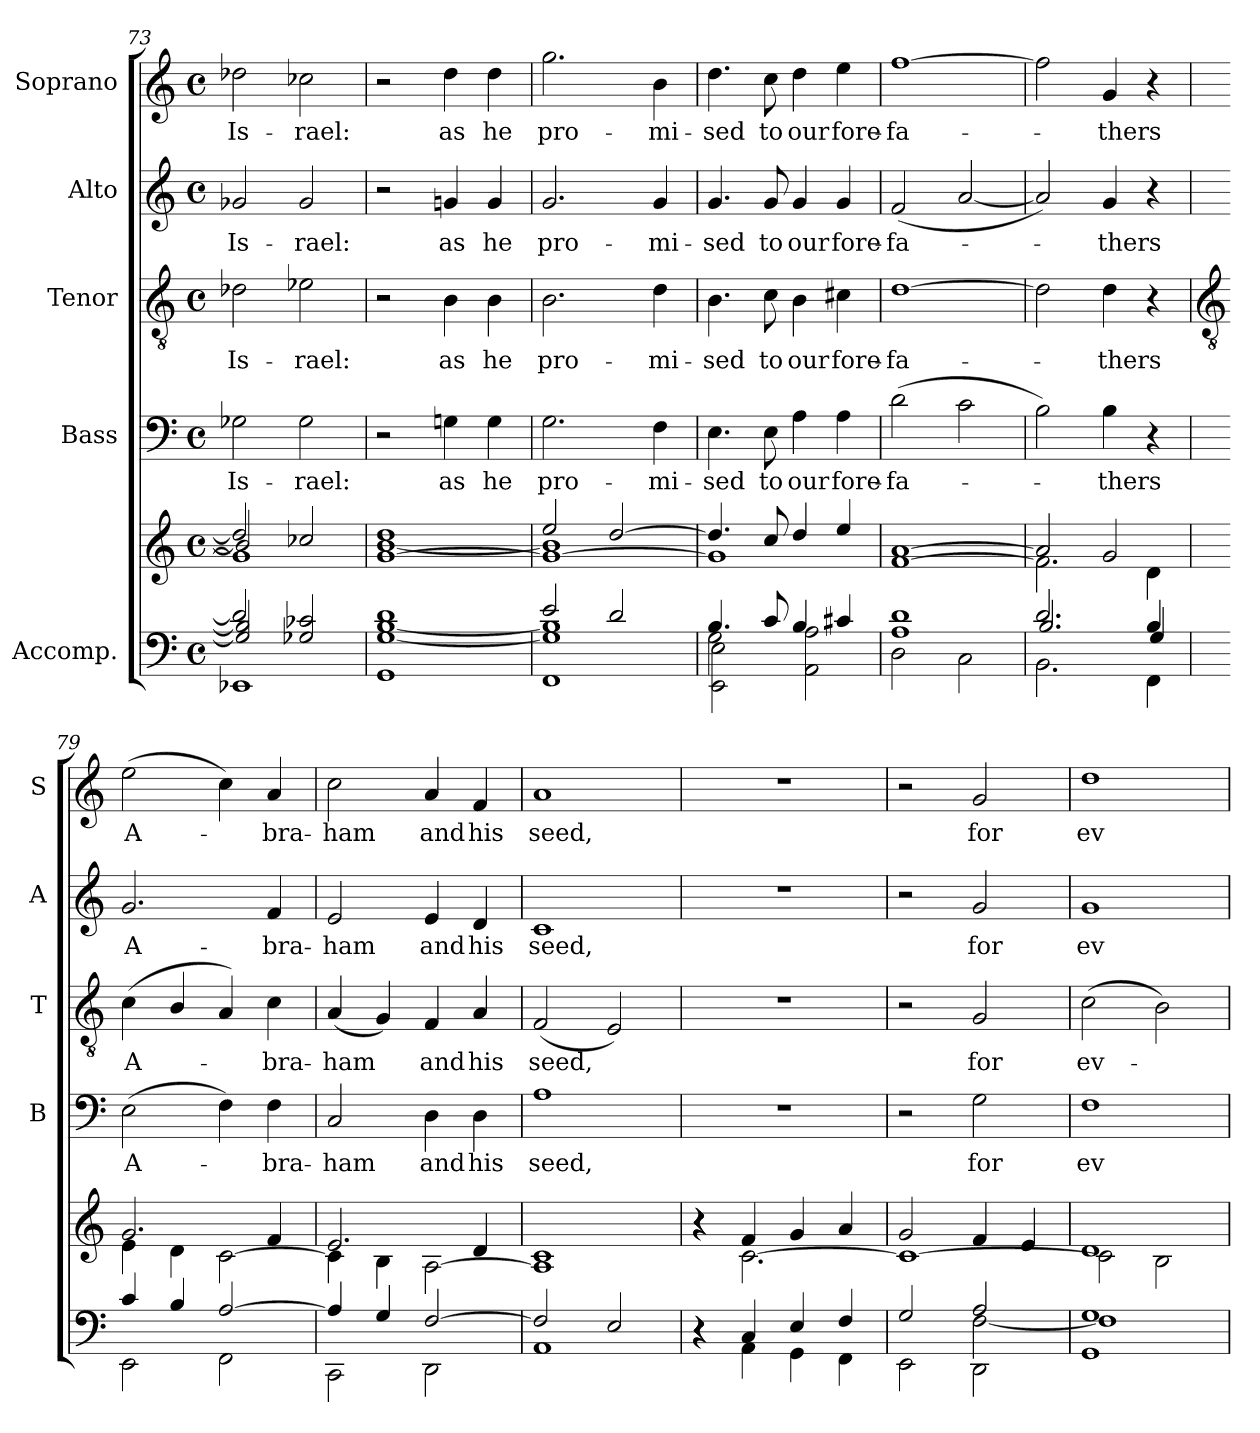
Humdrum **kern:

**kern	**kern	**kern	**text	**kern	**text	**kern	**text	**kern	**text
*part5	*part5	*part4	*part4	*part3	*part3	*part2	*part2	*part1	*part1
*staff6	*staff5	*staff4	*staff4	*staff3	*staff3	*staff2	*staff2	*staff1	*staff1
*I"Accomp.	*	*I"Bass	*	*I"Tenor	*	*I"Alto	*	*I"Soprano	*
*	*	*I'B	*	*I'T	*	*I'A	*	*I'S	*
*clefF4	*clefG2	*clefF4	*	*clefGv2	*	*clefG2	*	*clefG2	*
*k[]	*k[]	*k[]	*	*k[]	*	*k[]	*	*k[]	*
*C:	*C:	*C:	*	*C:	*	*C:	*	*C:	*
*M4/4	*M4/4	*M4/4	*	*M4/4	*	*M4/4	*	*M4/4	*
*met(c)	*met(c)	*met(c)	*	*met(c)	*	*met(c)	*	*met(c)	*
=73	=73	=73	=73	=73	=73	=73	=73	=73	=73
*^	*^	*	*	*	*	*	*	*	*
*	*^	*	*^	*	*	*	*	*	*	*	*
!	!	!	!	!	!	!	!LO:LY:b	!	!LO:LY:b	!	!LO:LY:b	!	!LO:LY:b
2d-/]	2G-/] 2B-/]	1EE-X\	2dd-/]	2b-/]	1g-\]	2G-X	Is-	2d-X	Is-	2g-X	Is-	2dd-X	Is-
!	!	!	!	!	!	!	!LO:LY:b	!	!LO:LY:b	!	!LO:LY:b	!	!LO:LY:b
2G-X/ 2c-X/	2ryy	.	2cc-X/	2ryy	.	2G-	-rael:	2e-X	-rael:	2g-	-rael:	2cc-X	-rael:
=74	=74	=74	=74	=74	=74	=74	=74	=74	=74	=74	=74	=74	=74
1d/	[1G\ [1B\	1GG\	1dd/	[1b\	[1g\	2r	.	2r	.	2r	.	2r	.
!	!	!	!	!	!	!	!LO:LY:b	!	!LO:LY:b	!	!LO:LY:b	!	!LO:LY:b
.	.	.	.	.	.	4Gn	as	4B	as	4gn	as	4dd	as
!	!	!	!	!	!	!	!LO:LY:b	!	!LO:LY:b	!	!LO:LY:b	!	!LO:LY:b
.	.	.	.	.	.	4G	he	4B	he	4g	he	4dd	he
=75	=75	=75	=75	=75	=75	=75	=75	=75	=75	=75	=75	=75	=75
!	!	!	!	!	!	!	!LO:LY:b	!	!LO:LY:b	!	!LO:LY:b	!	!LO:LY:b
2e/	1G\] 1B\]	1FF\	2ee/	1b\]	1g\_	2.G	pro-	2.B	pro-	2.g	pro-	2.gg	pro-
2d/	.	.	[2dd/	.	.	.	.	.	.	.	.	.	.
!	!	!	!	!	!	!	!LO:LY:b	!	!LO:LY:b	!	!LO:LY:b	!	!LO:LY:b
.	.	.	.	.	.	4F	-mi-	4d	-mi-	4g	-mi-	4b	-mi-
=76	=76	=76	=76	=76	=76	=76	=76	=76	=76	=76	=76	=76	=76
!	!	!	!	!	!	!	!LO:LY:b	!	!LO:LY:b	!	!LO:LY:b	!	!LO:LY:b
4.B/	2G\	2EE\ 2E\	4.dd/]	1ryy	1g\]	4.E	-sed	4.B	-sed	4.g	-sed	4.dd	-sed
!	!	!	!	!	!	!	!LO:LY:b	!	!LO:LY:b	!	!LO:LY:b	!	!LO:LY:b
8c/	.	.	8cc/	.	.	8E	to	8c	to	8g	to	8cc	to
!	!	!	!	!	!	!	!LO:LY:b	!	!LO:LY:b	!	!LO:LY:b	!	!LO:LY:b
4B/	2ryy	2AA\ 2A\	4dd/	.	.	4A	our	4B	our	4g	our	4dd	our
!	!	!	!	!	!	!	!LO:LY:b	!	!LO:LY:b	!	!LO:LY:b	!	!LO:LY:b
4c#X/	.	.	4ee/	.	.	4A	fore-	4c#X	fore-	4g	fore-	4ee	fore-
=77	=77	=77	=77	=77	=77	=77	=77	=77	=77	=77	=77	=77	=77
!	!	!	!	!	!	!	!LO:LY:b	!	!LO:LY:b	!	!LO:LY:b	!	!LO:LY:b
1d/	1A\	2D\	[1a/	1ryy	[1f\	(>2d	-fa-	[1d	-fa-	(<2f	-fa-	[1ff	-fa-
.	.	2C\	.	.	.	2c	.	.	.	[2a	.	.	.
=78	=78	=78	=78	=78	=78	=78	=78	=78	=78	=78	=78	=78	=78
2.d/	2.B/	2.BB\	2a/]	1ryy	2.f\]	2B)	.	2d]	.	2a])	.	2ff]	.
!	!	!	!	!	!	!	!LO:LY:b	!	!LO:LY:b	!	!LO:LY:b	!	!LO:LY:b
.	.	.	2g/	.	.	4B	thers	4d	thers	4g	thers	4g	thers
4B/	4G/	4FF\	.	.	4d\	4r	.	4r	.	4r	.	4r	.
!!LO:LB:g=z
=79	=79	=79	=79	=79	=79	=79	=79	=79	=79	=79	=79	=79	=79
*	*	*	*	*	*	*	*	*clefGv2	*	*	*	*	*
!	!	!	!	!	!	!	!LO:LY:b	!	!LO:LY:b	!	!LO:LY:b	!	!LO:LY:b
4c/	1ryy	2EE\	2.g/	1ryy	4e\	(>2E	A-	(<4c	A-	2.g	A-	(>2ee	A-
4B/	.	.	.	.	4d\	.	.	4B/	.	.	.	.	.
[2A/	.	2FF\	.	.	[2c\	4F)	.	4A)	.	.	.	4cc)	.
!	!	!	!	!	!	!	!LO:LY:b	!	!LO:LY:b	!	!LO:LY:b	!	!LO:LY:b
.	.	.	4f/	.	.	4F	bra-	4c	bra-	4f	-bra-	4a	bra-
=80	=80	=80	=80	=80	=80	=80	=80	=80	=80	=80	=80	=80	=80
!	!	!	!	!	!	!	!LO:LY:b	!	!LO:LY:b	!	!LO:LY:b	!	!LO:LY:b
4A/]	1ryy	2CC\	2.e/	1ryy	4c\]	2C	-ham	(<4A	-ham	2e	-ham	2cc	-ham
4G/	.	.	.	.	4B\	.	.	4G)	.	.	.	.	.
!	!	!	!	!	!	!	!LO:LY:b	!	!LO:LY:b	!	!LO:LY:b	!	!LO:LY:b
[2F/	.	2DD\	.	.	[2A\	4D	and	4F	and	4e	and	4a	and
!	!	!	!	!	!	!	!LO:LY:b	!	!LO:LY:b	!	!LO:LY:b	!	!LO:LY:b
.	.	.	4d/	.	.	4D	his	4A	his	4d	his	4f	his
=81	=81	=81	=81	=81	=81	=81	=81	=81	=81	=81	=81	=81	=81
!	!	!	!	!	!	!	!LO:LY:b	!	!LO:LY:b	!	!LO:LY:b	!	!LO:LY:b
2F/]	1ryy	1AA\	1c/	1ryy	1A\]	1A	seed,	(<2F	seed,	1c	seed,	1a	seed,
2E/	.	.	.	.	.	.	.	2E)	.	.	.	.	.
=82	=82	=82	=82	=82	=82	=82	=82	=82	=82	=82	=82	=82	=82
4r	1ryy	4r	4r	1ryy	4r	1r	.	1r	.	1r	.	1r	.
4C/	.	4AA\	4f/	.	[2.c\	.	.	.	.	.	.	.	.
4E/	.	4GG\	4g/	.	.	.	.	.	.	.	.	.	.
4F/	.	4FF\	4a/	.	.	.	.	.	.	.	.	.	.
=83	=83	=83	=83	=83	=83	=83	=83	=83	=83	=83	=83	=83	=83
2G/	2ryy	2EE\	2g/	1ryy	1c\_	2r	.	2r	.	2r	.	2r	.
!	!	!	!	!	!	!	!LO:LY:b	!	!LO:LY:b	!	!LO:LY:b	!	!LO:LY:b
2A/	[2F\	2DD\	4f/	.	.	2G	for	2G	for	2g	for	2g	for
.	.	.	4e/	.	.	.	.	.	.	.	.	.	.
=84	=84	=84	=84	=84	=84	=84	=84	=84	=84	=84	=84	=84	=84
!	!	!	!	!	!	!	!LO:LY:b	!	!LO:LY:b	!	!LO:LY:b	!	!LO:LY:b
1G/	1F\]	1GG\	1d/	1ryy	2c\]	1F	ev-	(>2c	ev-	1g	ev-	1dd	ev-
.	.	.	.	.	2B\	.	.	2B)	.	.	.	.	.
*v	*v	*v	*	*	*	*	*	*	*	*	*	*	*
*	*v	*v	*v	*	*	*	*	*	*	*	*
=	=	=	=	=	=	=	=	=	=
*-	*-	*-	*-	*-	*-	*-	*-	*-	*-
